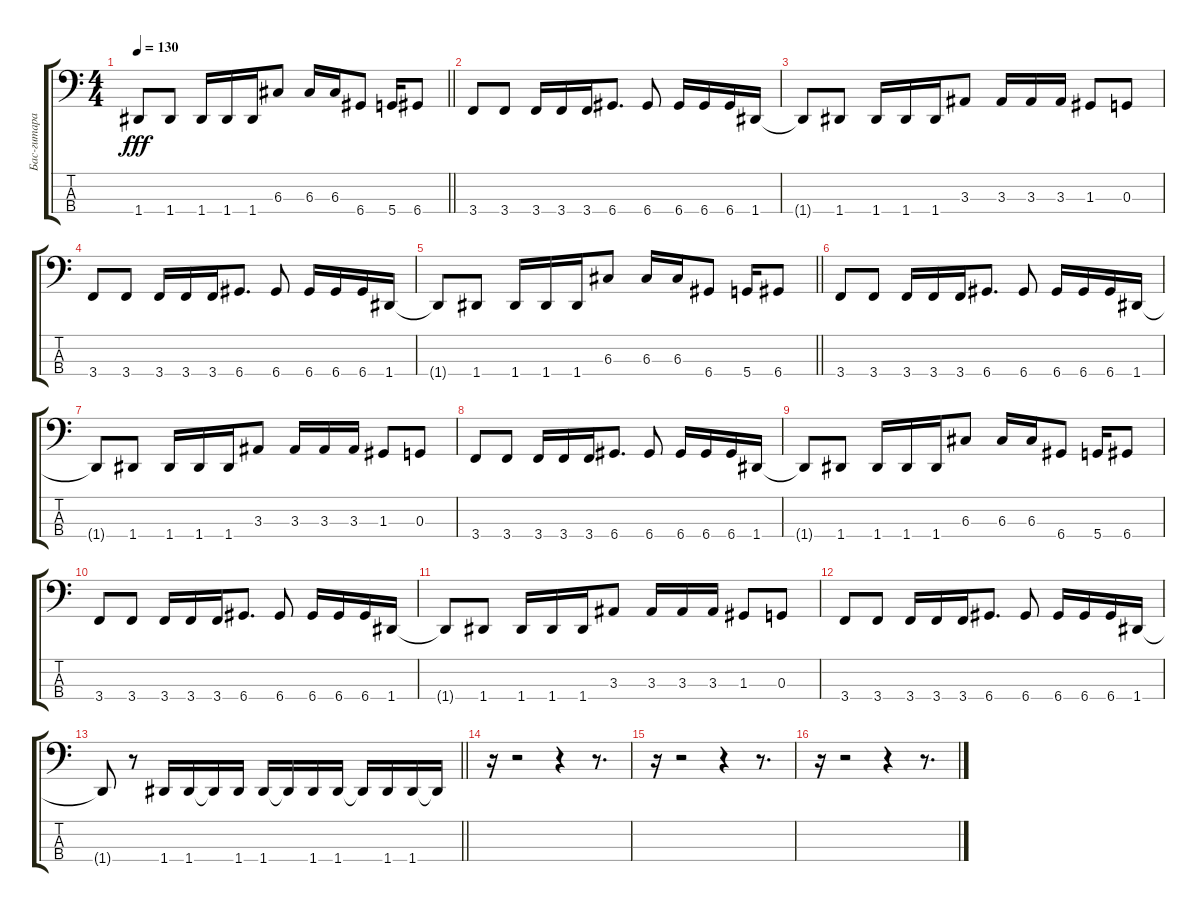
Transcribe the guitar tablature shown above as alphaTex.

\track ("Бас-гитара" "Бас-гитара") {instrument electricbassfinger}
\staff {score tabs}
\tuning (F2 C2 G1 D1) {hide}
\ts (4 4)
\tempo 130
\clef f4
\barLineRight lightlight
\ks c
1.4{t}.8{dy fff} 1.4.8 1.4.16 1.4.16 1.4.16 6.3.8 6.3.16 6.3.16 6.4.8 5.4.16 6.4.8 |
3.4.8 3.4.8 3.4.16 3.4.16 3.4.16 6.4.8{d} 6.4.8 6.4.16 6.4.16 6.4.16 1.4.16 |
1.4{t}.8 1.4.8 1.4.16 1.4.16 1.4.16 3.3.8 3.3.16 3.3.16 3.3.16 1.3.8 0.3.8 |
3.4.8 3.4.8 3.4.16 3.4.16 3.4.16 6.4.8{d} 6.4.8 6.4.16 6.4.16 6.4.16 1.4.16 |
\barLineRight lightlight
1.4{t}.8 1.4.8 1.4.16 1.4.16 1.4.16 6.3.8 6.3.16 6.3.16 6.4.8 5.4.16 6.4.8 |
3.4.8 3.4.8 3.4.16 3.4.16 3.4.16 6.4.8{d} 6.4.8 6.4.16 6.4.16 6.4.16 1.4.16 |
1.4{t}.8 1.4.8 1.4.16 1.4.16 1.4.16 3.3.8 3.3.16 3.3.16 3.3.16 1.3.8 0.3.8 |
3.4.8 3.4.8 3.4.16 3.4.16 3.4.16 6.4.8{d} 6.4.8 6.4.16 6.4.16 6.4.16 1.4.16 |
1.4{t}.8 1.4.8 1.4.16 1.4.16 1.4.16 6.3.8 6.3.16 6.3.16 6.4.8 5.4.16 6.4.8 |
3.4.8 3.4.8 3.4.16 3.4.16 3.4.16 6.4.8{d} 6.4.8 6.4.16 6.4.16 6.4.16 1.4.16 |
1.4{t}.8 1.4.8 1.4.16 1.4.16 1.4.16 3.3.8 3.3.16 3.3.16 3.3.16 1.3.8 0.3.8 |
3.4.8 3.4.8 3.4.16 3.4.16 3.4.16 6.4.8{d} 6.4.8 6.4.16 6.4.16 6.4.16 1.4.16 |
\barLineRight lightlight
1.4{t}.8 r.8 1.4.16 1.4.16 1.4{t}.16 1.4.16 1.4.16 1.4{t}.16 1.4.16 1.4.16 1.4{t}.16 1.4.16 1.4.16 1.4{t}.16 |
r.16 r.2 r.4 r.8{d} |
r.16 r.2 r.4 r.8{d} |
r.16 r.2 r.4 r.8{d}
